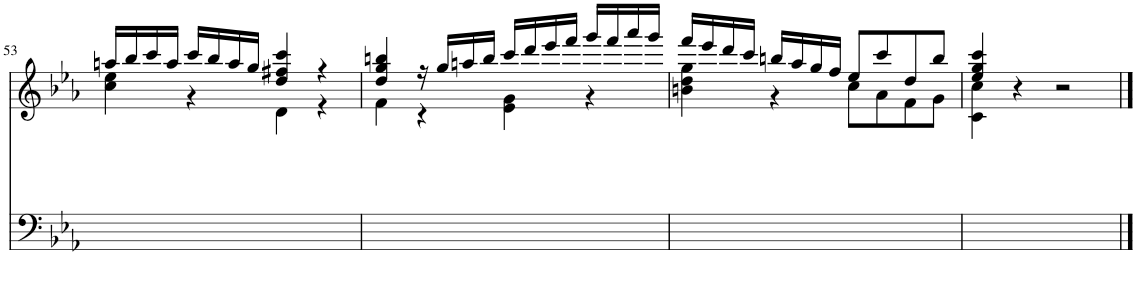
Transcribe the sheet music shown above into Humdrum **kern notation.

**kern	**kern
*part1	*part1
*staff2	*staff1
*I"Arciloutna	*
!!LO:PB:g=z
*clefF4	*clefG2
*k[b-e-a-]	*k[b-e-a-]
*M2/2	*M2/2
*met(c|)	*met(c|)
=53	=53
*	*^
1ryy	16aan/LL	4cc\ 4ee-\
.	16bb-/	.
.	16ccc/	.
.	16aa/JJ	.
.	16ccc/LL	4r
.	16bb-/	.
.	16aa/	.
.	16gg/JJ	.
.	4dd/ 4ff#X/ 4ccc/	4d\
.	4r	4r
=54	=54	=54
1ryy	4dd/ 4gg/ 4bbn/	4f\
.	16r	4r
.	16gg/LL	.
.	16aan/	.
.	16bb/JJ	.
.	16ccc/LL	4e-\ 4g\
.	16ddd/	.
.	16eee-/	.
.	16fff/JJ	.
.	16ggg/LL	4r
.	16fff/	.
.	16aaa-/	.
.	16ggg/JJ	.
=55	=55	=55
1ryy	16fff/LL	4bn\ 4dd\ 4gg\
.	16eee-/	.
.	16ddd/	.
.	16ccc/JJ	.
.	16bbn/LL	4r
.	16aa-/	.
.	16gg/	.
.	16ff/JJ	.
.	8ee-/L	8cc\L
.	8ccc/	8a-\
.	8dd/	8f\
.	8bb/J	8g\J
=56	=56	=56
1ryy	4ee-/ 4gg/ 4ccc/	4c\ 4cc\
.	4r	2.ryy
.	2r	.
*	*v	*v
==	==
*-	*-
